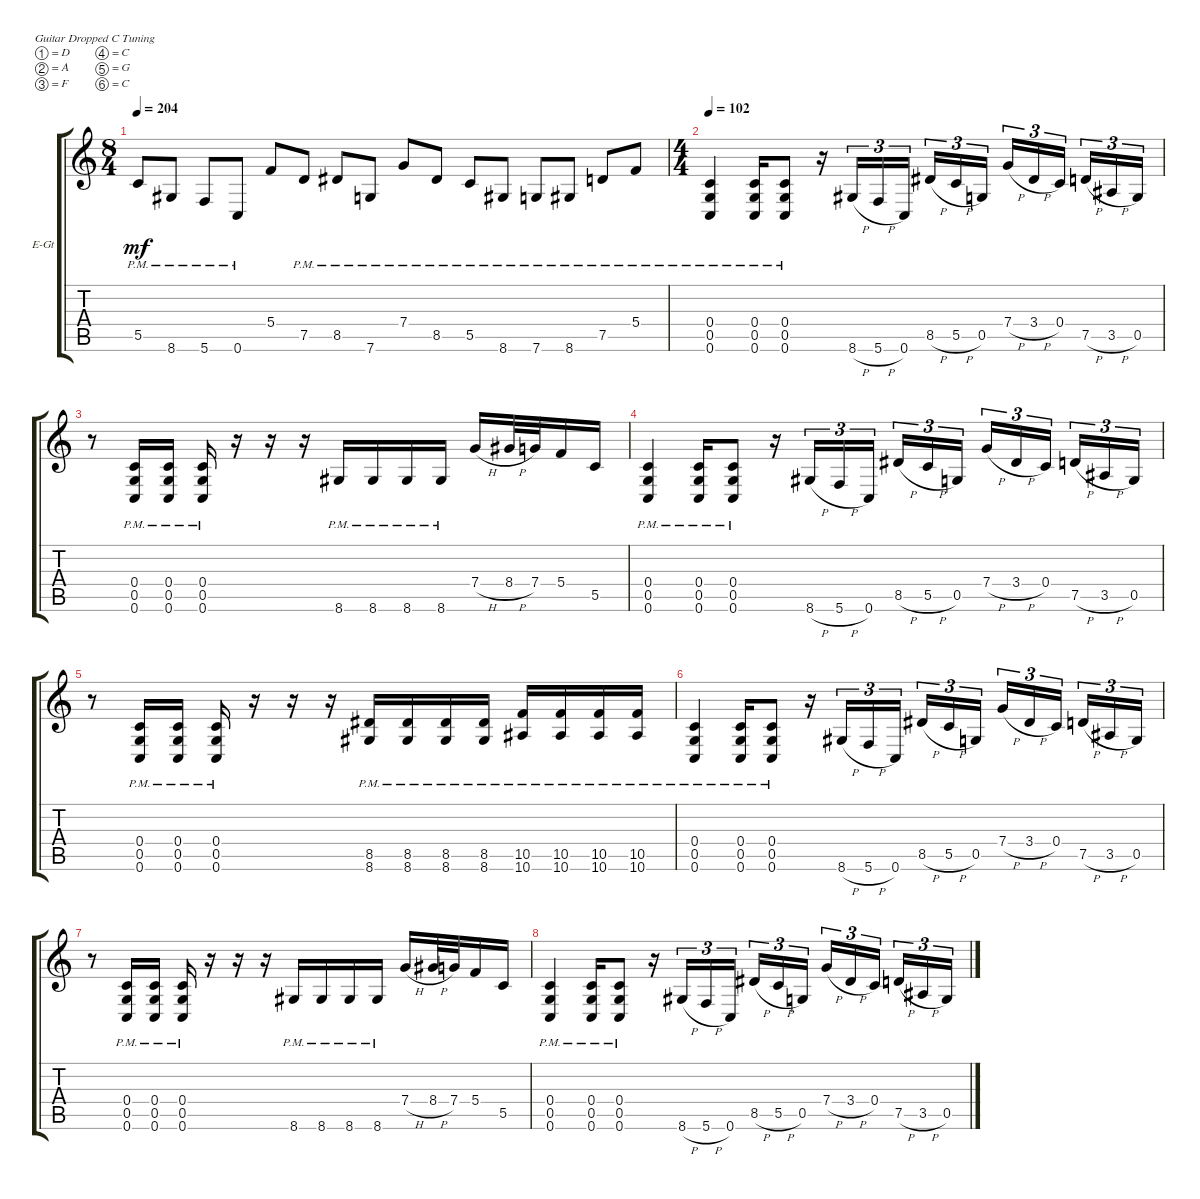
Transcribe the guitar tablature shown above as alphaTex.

\defaultSystemsLayout 4
\bracketExtendMode groupsimilarinstruments
\firstSystemTrackNameOrientation horizontal
\otherSystemsTrackNameOrientation horizontal
\track ("Rhythm Guitar" "E-Gt") {instrument distortionguitar}
\staff {score tabs}
\tuning (D4 A3 F3 C3 G2 C2)
\ts (8 4)
\tempo 204
\clef g2
\ks c
5.5{pm}.8{dy mf} 8.6{pm}.8 5.6{pm}.8 0.6{pm}.8 5.4.8 7.5{pm}.8 8.5{pm}.8 7.6{pm}.8 7.4{pm}.8 8.5{pm}.8 5.5{pm}.8 8.6{pm}.8 7.6{pm}.8 8.6{pm}.8 7.5{pm}.8 5.4{pm}.8 |
\ts (4 4)
\tempo 102
(0.6{pm} 0.5{pm} 0.4{pm}).4 (0.6{pm} 0.5{pm} 0.4{pm}).16 (0.6{pm} 0.5{pm} 0.4{pm}).8 r.16 8.6{h}.16{tu (3 2)} 5.6{h}.16{tu (3 2)} 0.6.16{tu (3 2)} 8.5{h}.16{tu (3 2)} 5.5{h}.16{tu (3 2)} 0.5.16{tu (3 2)} 7.4{h}.16{tu (3 2)} 3.4{h}.16{tu (3 2)} 0.4.16{tu (3 2)} 7.5{h}.16{tu (3 2)} 3.5{h}.16{tu (3 2)} 0.5.16{tu (3 2)} |
r.8 (0.6{pm} 0.5{pm} 0.4{pm}).16 (0.6{pm} 0.5{pm} 0.4{pm}).16 (0.6{pm} 0.5{pm} 0.4{pm}).16 r.16 r.16 r.16 8.6{pm}.16 8.6{pm}.16 8.6{pm}.16 8.6{pm}.16 7.4{h}.16 8.4{h}.32 7.4.32 5.4.16 5.5.16 |
(0.6{pm} 0.5{pm} 0.4{pm}).4 (0.6{pm} 0.5{pm} 0.4{pm}).16 (0.6{pm} 0.5{pm} 0.4{pm}).8 r.16 8.6{h}.16{tu (3 2)} 5.6{h}.16{tu (3 2)} 0.6.16{tu (3 2)} 8.5{h}.16{tu (3 2)} 5.5{h}.16{tu (3 2)} 0.5.16{tu (3 2)} 7.4{h}.16{tu (3 2)} 3.4{h}.16{tu (3 2)} 0.4.16{tu (3 2)} 7.5{h}.16{tu (3 2)} 3.5{h}.16{tu (3 2)} 0.5.16{tu (3 2)} |
r.8 (0.6{pm} 0.5{pm} 0.4{pm}).16 (0.6{pm} 0.5{pm} 0.4{pm}).16 (0.6{pm} 0.5{pm} 0.4{pm}).16 r.16 r.16 r.16 (8.5{pm} 8.6{pm}).16 (8.5{pm} 8.6{pm}).16 (8.5{pm} 8.6{pm}).16 (8.5{pm} 8.6{pm}).16 (10.6{pm} 10.5{pm}).16 (10.6{pm} 10.5{pm}).16 (10.6{pm} 10.5{pm}).16 (10.5{pm} 10.6{pm}).16 |
(0.6{pm} 0.5{pm} 0.4{pm}).4 (0.6{pm} 0.5{pm} 0.4{pm}).16 (0.6{pm} 0.5{pm} 0.4{pm}).8 r.16 8.6{h}.16{tu (3 2)} 5.6{h}.16{tu (3 2)} 0.6.16{tu (3 2)} 8.5{h}.16{tu (3 2)} 5.5{h}.16{tu (3 2)} 0.5.16{tu (3 2)} 7.4{h}.16{tu (3 2)} 3.4{h}.16{tu (3 2)} 0.4.16{tu (3 2)} 7.5{h}.16{tu (3 2)} 3.5{h}.16{tu (3 2)} 0.5.16{tu (3 2)} |
r.8 (0.6{pm} 0.5{pm} 0.4{pm}).16 (0.6{pm} 0.5{pm} 0.4{pm}).16 (0.6{pm} 0.5{pm} 0.4{pm}).16 r.16 r.16 r.16 8.6{pm}.16 8.6{pm}.16 8.6{pm}.16 8.6{pm}.16 7.4{h}.16 8.4{h}.32 7.4.32 5.4.16 5.5.16 |
(0.6{pm} 0.5{pm} 0.4{pm}).4 (0.6{pm} 0.5{pm} 0.4{pm}).16 (0.6{pm} 0.5{pm} 0.4{pm}).8 r.16 8.6{h}.16{tu (3 2)} 5.6{h}.16{tu (3 2)} 0.6.16{tu (3 2)} 8.5{h}.16{tu (3 2)} 5.5{h}.16{tu (3 2)} 0.5.16{tu (3 2)} 7.4{h}.16{tu (3 2)} 3.4{h}.16{tu (3 2)} 0.4.16{tu (3 2)} 7.5{h}.16{tu (3 2)} 3.5{h}.16{tu (3 2)} 0.5.16{tu (3 2)}
